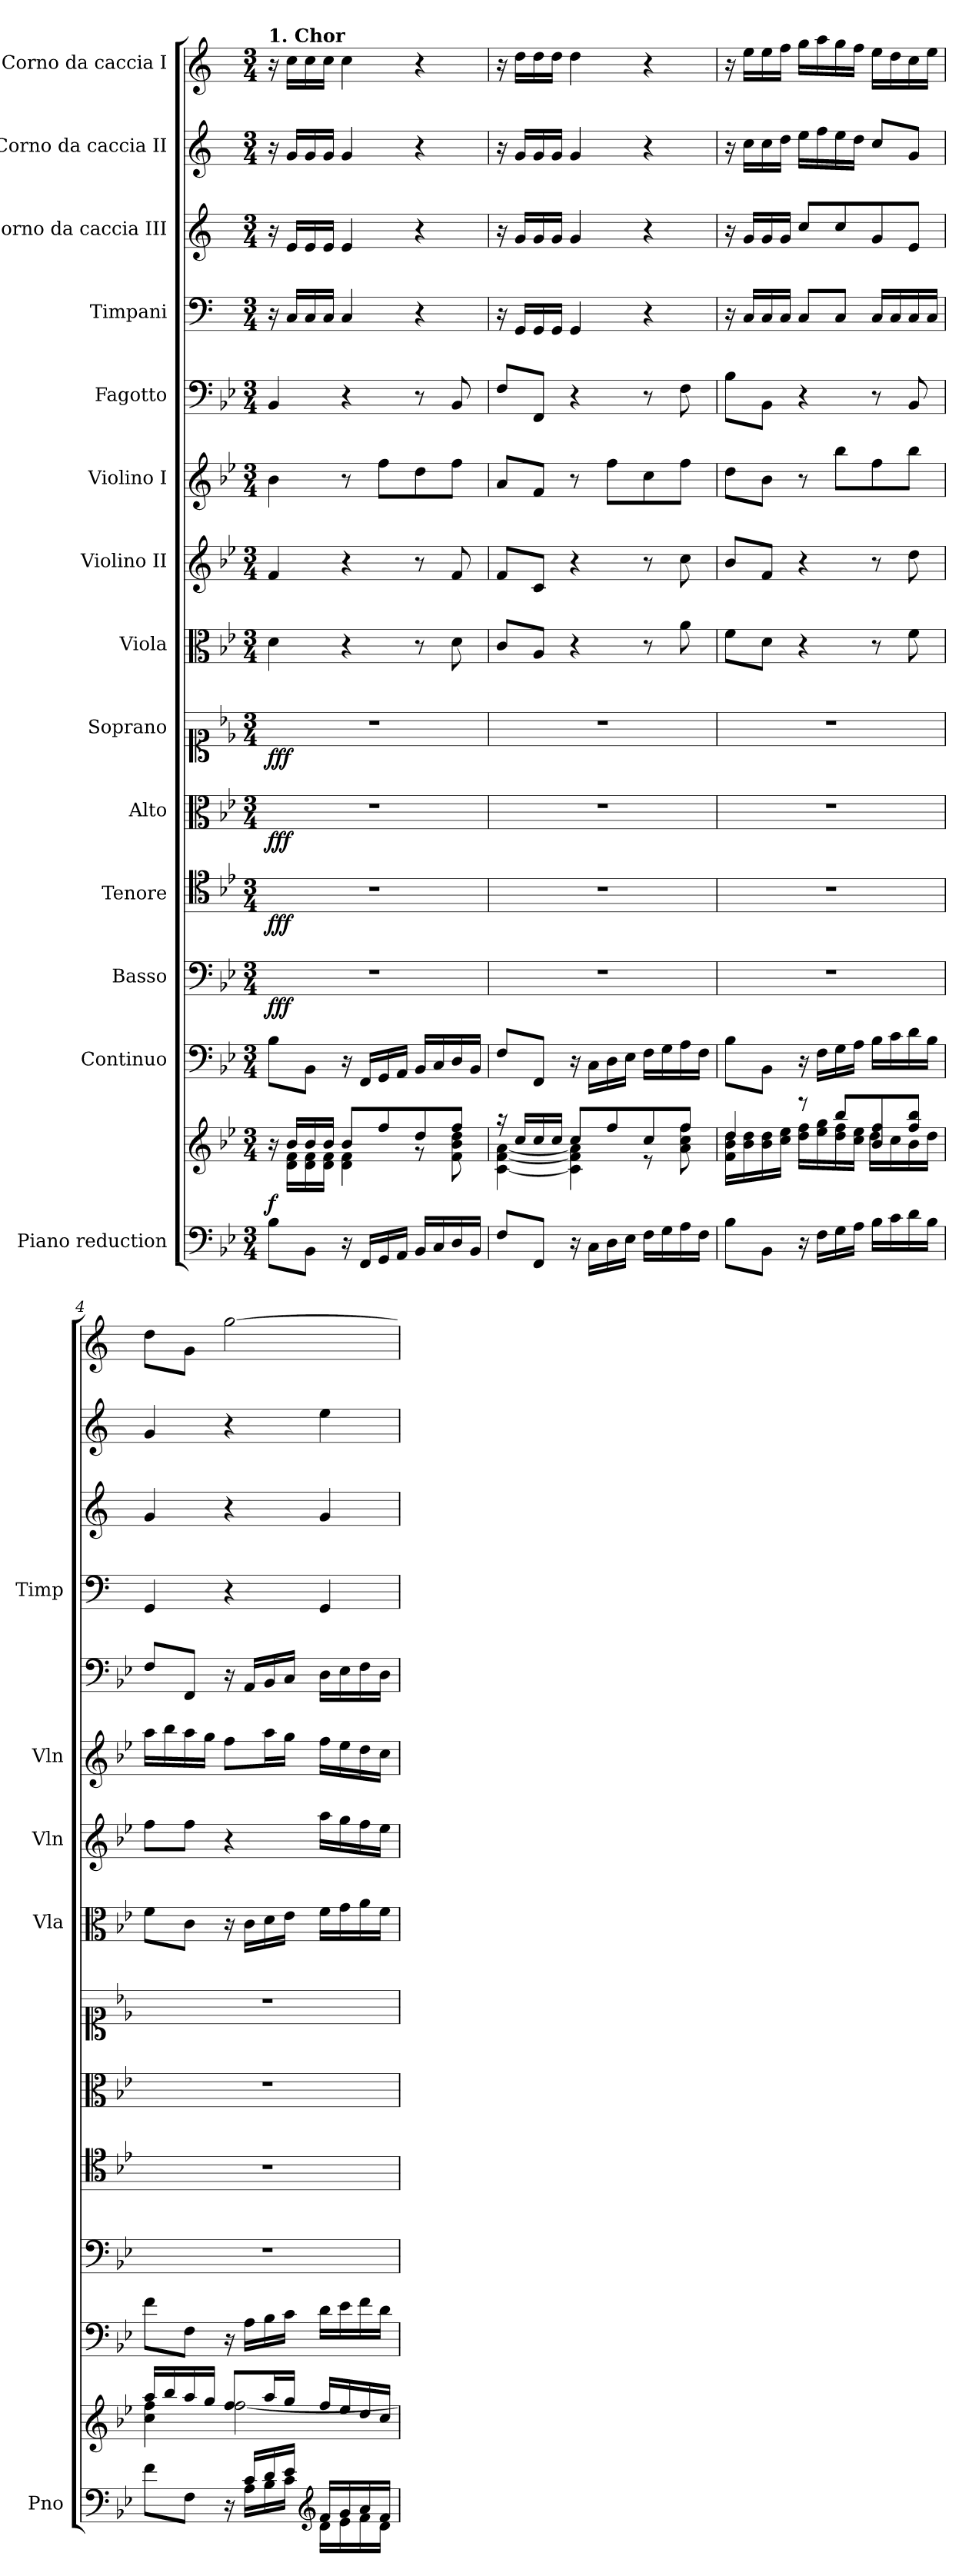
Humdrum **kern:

**kern	**kern	**dynam	**kern	**kern	**dynam	**kern	**dynam	**kern	**dynam	**kern	**dynam	**kern	**kern	**kern	**kern	**kern	**kern	**kern	**kern
*part14	*part14	*part14	*part13	*part12	*part12	*part11	*part11	*part10	*part10	*part9	*part9	*part8	*part7	*part6	*part5	*part4	*part3	*part2	*part1
*staff15	*staff14	*staff14/15	*staff13	*staff12	*staff12	*staff11	*staff11	*staff10	*staff10	*staff9	*staff9	*staff8	*staff7	*staff6	*staff5	*staff4	*staff3	*staff2	*staff1
*I"Piano reduction	*	*	*I"Continuo	*I"Basso	*	*I"Tenore	*	*I"Alto	*	*I"Soprano	*	*I"Viola	*I"Violino II	*I"Violino I	*I"Fagotto	*I"Timpani	*I"Corno da caccia III	*I"Corno da caccia II	*I"Corno da caccia I
*I'Pno	*	*	*	*	*	*	*	*	*	*	*	*I'Vla	*I'Vln	*I'Vln	*	*I'Timp	*	*	*
*clefF4	*clefG2	*	*clefF4	*clefF4	*	*clefC4	*	*clefC3	*	*clefC1	*	*clefC3	*clefG2	*clefG2	*clefF4	*clefF4	*clefG2	*clefG2	*clefG2
*	*	*	*	*	*	*	*	*	*	*	*	*	*	*	*	*ITrd1c2	*ITrd1c2	*ITrd1c2	*ITrd1c2
*k[b-e-]	*k[b-e-]	*	*k[b-e-]	*k[b-e-]	*	*k[b-e-]	*	*k[b-e-]	*	*k[b-e-]	*	*k[b-e-]	*k[b-e-]	*k[b-e-]	*k[b-e-]	*k[b-e-]	*k[b-e-]	*k[b-e-]	*k[b-e-]
*M3/4	*M3/4	*	*M3/4	*M3/4	*	*M3/4	*	*M3/4	*	*M3/4	*	*M3/4	*M3/4	*M3/4	*M3/4	*M3/4	*M3/4	*M3/4	*M3/4
=1	=1	=1	=1	=1	=1	=1	=1	=1	=1	=1	=1	=1	=1	=1	=1	=1	=1	=1	=1
*	*^	*	*	*	*	*	*	*	*	*	*	*	*	*	*	*	*	*	*
!	!	!	!	!	!	!	!	!	!	!	!	!	!	!	!	!	!	!	!	!LO:TX:a:B:t=1. Chor
!	!	!	!LO:DY:b	!	!	!LO:DY:b	!	!LO:DY:b	!	!LO:DY:b	!	!LO:DY:b	!	!	!	!	!	!	!	!
8B-\L	16r	16ryy	f	8B-\L	2.r	fff	2.r	fff	2.r	fff	2.r	fff	4d\	4f/	4b-\	4BB-/	16r	16r	16r	16r
.	16b-/LL	16d\ 16f\LL	.	.	.	.	.	.	.	.	.	.	.	.	.	.	16BB-/LL	16d/LL	16f/LL	16b-\LL
8BB-\J	16b-/	16d\ 16f\	.	8BB-\J	.	.	.	.	.	.	.	.	.	.	.	.	16BB-/	16d/	16f/	16b-\
.	16b-/JJ	16d\ 16f\JJ	.	.	.	.	.	.	.	.	.	.	.	.	.	.	16BB-/JJ	16d/JJ	16f/JJ	16b-\JJ
16r	8b-/L	4d\ 4f\	.	16r	.	.	.	.	.	.	.	.	4r	4r	8r	4r	4BB-/	4d/	4f/	4b-\
16FF/LL	.	.	.	16FF/LL	.	.	.	.	.	.	.	.	.	.	.	.	.	.	.	.
16GG/	8ff/	.	.	16GG/	.	.	.	.	.	.	.	.	.	.	8ff\L	.	.	.	.	.
16AA/JJ	.	.	.	16AA/JJ	.	.	.	.	.	.	.	.	.	.	.	.	.	.	.	.
16BB-/LL	8dd/	8r	.	16BB-/LL	.	.	.	.	.	.	.	.	8r	8r	8dd\	8r	4r	4r	4r	4r
16C/	.	.	.	16C/	.	.	.	.	.	.	.	.	.	.	.	.	.	.	.	.
16D/	8ff/J	8f\ 8b-\ 8dd\	.	16D/	.	.	.	.	.	.	.	.	8d\	8f/	8ff\J	8BB-/	.	.	.	.
16BB-/JJ	.	.	.	16BB-/JJ	.	.	.	.	.	.	.	.	.	.	.	.	.	.	.	.
=2	=2	=2	=2	=2	=2	=2	=2	=2	=2	=2	=2	=2	=2	=2	=2	=2	=2	=2	=2	=2
8F/L	16r	[4c\ [4f\ [4a\	.	8F/L	2.r	.	2.r	.	2.r	.	2.r	.	8c/L	8f/L	8a/L	8F/L	16r	16r	16r	16r
.	16cc/LL	.	.	.	.	.	.	.	.	.	.	.	.	.	.	.	16FF/LL	16f/LL	16f/LL	16cc\LL
8FF/J	16cc/	.	.	8FF/J	.	.	.	.	.	.	.	.	8A/J	8c/J	8f/J	8FF/J	16FF/	16f/	16f/	16cc\
.	16cc/JJ	.	.	.	.	.	.	.	.	.	.	.	.	.	.	.	16FF/JJ	16f/JJ	16f/JJ	16cc\JJ
16r	8cc/L	4c\] 4f\] 4a\]	.	16r	.	.	.	.	.	.	.	.	4r	4r	8r	4r	4FF/	4f/	4f/	4cc\
16C\LL	.	.	.	16C\LL	.	.	.	.	.	.	.	.	.	.	.	.	.	.	.	.
16D\	8ff/	.	.	16D\	.	.	.	.	.	.	.	.	.	.	8ff\L	.	.	.	.	.
16E-\JJ	.	.	.	16E-\JJ	.	.	.	.	.	.	.	.	.	.	.	.	.	.	.	.
16F\LL	8cc/	8r	.	16F\LL	.	.	.	.	.	.	.	.	8r	8r	8cc\	8r	4r	4r	4r	4r
16G\	.	.	.	16G\	.	.	.	.	.	.	.	.	.	.	.	.	.	.	.	.
16A\	8ff/J	8a\ 8cc\ 8ff\	.	16A\	.	.	.	.	.	.	.	.	8a\	8cc\	8ff\J	8F\	.	.	.	.
16F\JJ	.	.	.	16F\JJ	.	.	.	.	.	.	.	.	.	.	.	.	.	.	.	.
=3	=3	=3	=3	=3	=3	=3	=3	=3	=3	=3	=3	=3	=3	=3	=3	=3	=3	=3	=3	=3
8B-\L	4dd/	16f\ 16b-\ 16dd\LL	.	8B-\L	2.r	.	2.r	.	2.r	.	2.r	.	8f\L	8b-/L	8dd\L	8B-\L	16r	16r	16r	16r
.	.	16b-\ 16dd\	.	.	.	.	.	.	.	.	.	.	.	.	.	.	16BB-/LL	16f/LL	16b-\LL	16dd\LL
8BB-\J	.	16b-\ 16dd\	.	8BB-\J	.	.	.	.	.	.	.	.	8d\J	8f/J	8b-\J	8BB-\J	16BB-/	16f/	16b-\	16dd\
.	.	16cc\ 16ee-\JJ	.	.	.	.	.	.	.	.	.	.	.	.	.	.	16BB-/JJ	16f/JJ	16cc\JJ	16ee-\JJ
16r	8r	16dd\ 16ff\LL	.	16r	.	.	.	.	.	.	.	.	4r	4r	8r	4r	8BB-/L	8b-/L	16dd\LL	16ff\LL
16F\LL	.	16ee-\ 16gg\	.	16F\LL	.	.	.	.	.	.	.	.	.	.	.	.	.	.	16ee-\	16gg\
16G\	8bb-/L	16dd\ 16ff\	.	16G\	.	.	.	.	.	.	.	.	.	.	8bb-\L	.	8BB-/J	8b-/	16dd\	16ff\
16A\JJ	.	16cc\ 16ee-\JJ	.	16A\JJ	.	.	.	.	.	.	.	.	.	.	.	.	.	.	16cc\JJ	16ee-\JJ
16B-\LL	8b-/ 8ff/	16dd\LL	.	16B-\LL	.	.	.	.	.	.	.	.	8r	8r	8ff\	8r	16BB-/LL	8f/	8b-/L	16dd\LL
16c\	.	16cc\	.	16c\	.	.	.	.	.	.	.	.	.	.	.	.	16BB-/	.	.	16cc\
16d\	8ff/ 8bb-/J	16b-\	.	16d\	.	.	.	.	.	.	.	.	8f\	8dd\	8bb-\J	8BB-/	16BB-/	8d/J	8f/J	16b-\
16B-\JJ	.	16dd\JJ	.	16B-\JJ	.	.	.	.	.	.	.	.	.	.	.	.	16BB-/JJ	.	.	16dd\JJ
!!LO:PB:g=z
=4	=4	=4	=4	=4	=4	=4	=4	=4	=4	=4	=4	=4	=4	=4	=4	=4	=4	=4	=4	=4
*^	*	*	*	*	*	*	*	*	*	*	*	*	*	*	*	*	*	*	*	*
4ryy	8f\L	16aa/LL	4cc\ 4ff\	.	8f\L	2.r	.	2.r	.	2.r	.	2.r	.	8f\L	8ff\L	16aa\LL	8F/L	4FF/	4f/	4f/	8cc\L
.	.	16bb-/	.	.	.	.	.	.	.	.	.	.	.	.	.	16bb-\	.	.	.	.	.
.	8F\J	16aa/	.	.	8F\J	.	.	.	.	.	.	.	.	8c\J	8ff\J	16aa\	8FF/J	.	.	.	8f\J
.	.	16gg/JJ	.	.	.	.	.	.	.	.	.	.	.	.	.	16gg\JJ	.	.	.	.	.
16r	16ryy	8ff/L	[2ff\	.	16r	.	.	.	.	.	.	.	.	16r	4r	8ff\L	16r	4r	4r	4r	[2ff\
16c/LL	16A\LL	.	.	.	16A\LL	.	.	.	.	.	.	.	.	16c\LL	.	.	16AA/LL	.	.	.	.
16d/	16B-\	16aa/L	.	.	16B-\	.	.	.	.	.	.	.	.	16d\	.	16aa\L	16BB-/	.	.	.	.
16e-/JJ	16c\JJ	16gg/JJ	.	.	16c\JJ	.	.	.	.	.	.	.	.	16e-\JJ	.	16gg\JJ	16C/JJ	.	.	.	.
*clefG2	*	*	*	*	*	*	*	*	*	*	*	*	*	*	*	*	*	*	*	*	*
16f/LL	16d\LL	16ff/LL	.	.	16d\LL	.	.	.	.	.	.	.	.	16f\LL	16aa\LL	16ff\LL	16D\LL	4FF/	4f/	4dd\	.
16g/	16e-\	16ee-/	.	.	16e-\	.	.	.	.	.	.	.	.	16g\	16gg\	16ee-\	16E-\	.	.	.	.
16a/	16f\	16dd/	.	.	16f\	.	.	.	.	.	.	.	.	16a\	16ff\	16dd\	16F\	.	.	.	.
16f/JJ	16d\JJ	16cc/JJ	.	.	16d\JJ	.	.	.	.	.	.	.	.	16f\JJ	16ee-\JJ	16cc\JJ	16D\JJ	.	.	.	.
*v	*v	*	*	*	*	*	*	*	*	*	*	*	*	*	*	*	*	*	*	*	*
*	*v	*v	*	*	*	*	*	*	*	*	*	*	*	*	*	*	*	*	*	*
=	=	=	=	=	=	=	=	=	=	=	=	=	=	=	=	=	=	=	=
*-	*-	*-	*-	*-	*-	*-	*-	*-	*-	*-	*-	*-	*-	*-	*-	*-	*-	*-	*-
